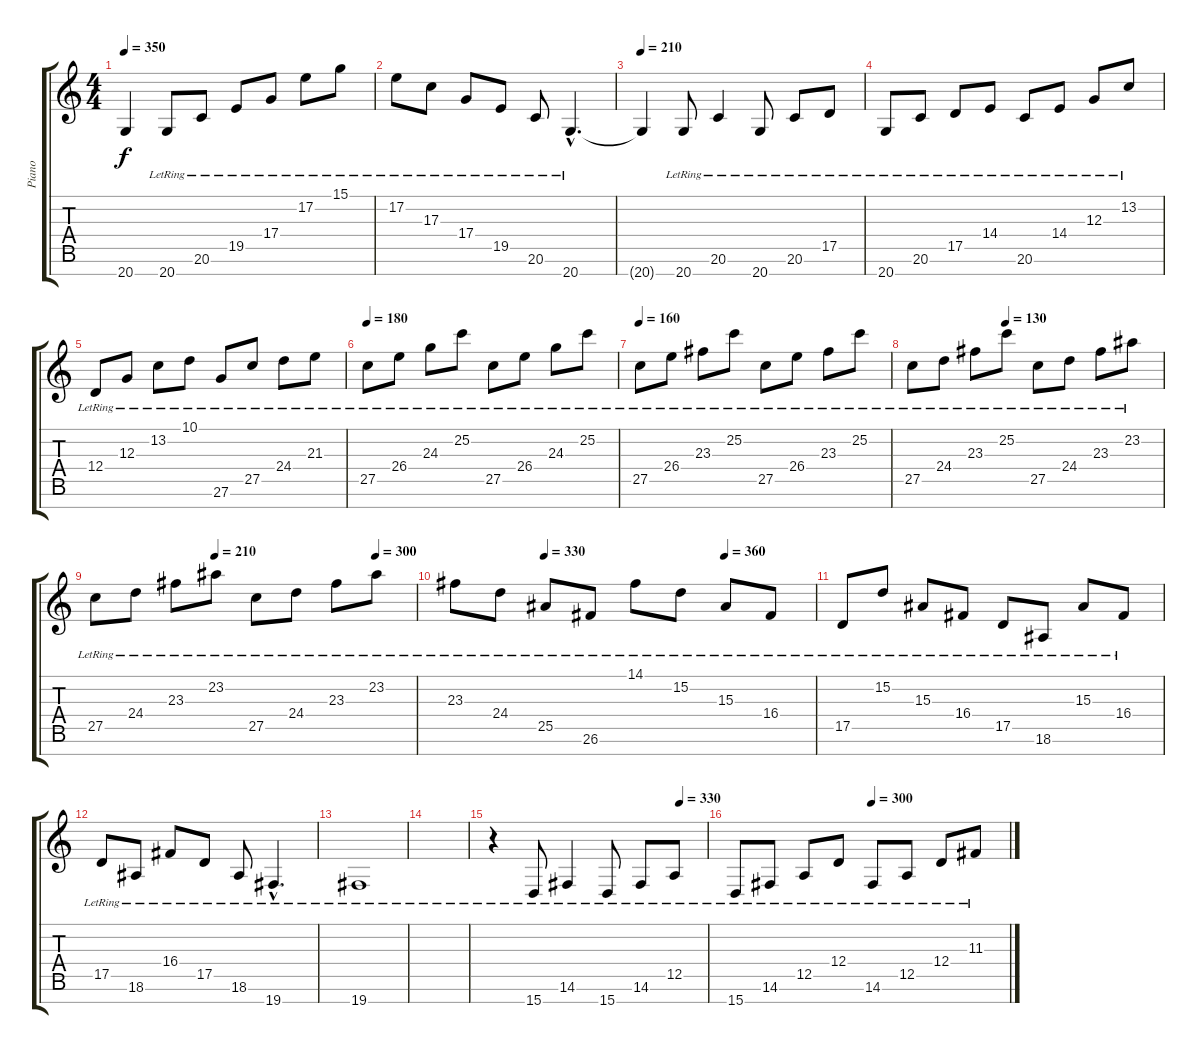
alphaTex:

\track ("Piano" "Piano") {instrument acousticgrandpiano}
\staff {score tabs}
\tuning (E4 B3 G3 D3 A2 E2 B1) {hide}
\ts (4 4)
\tempo 350
\clef g2
\ks c
20.7{t}.4{dy f} 20.7{lr}.8 20.6{lr}.8 19.5{lr}.8 17.4{lr}.8 17.2{lr}.8 15.1{lr}.8 |
17.2{lr}.8 17.3{lr}.8 17.4{lr}.8 19.5{lr}.8 20.6{lr}.8 20.7{hac lr}.4{d} |
\tempo 210
20.7{t}.4 20.7{lr}.8 20.6{lr}.4 20.7{lr}.8 20.6{lr}.8 17.5{lr}.8 |
20.7{lr}.8 20.6{lr}.8 17.5{lr}.8 14.4{lr}.8 20.6{lr}.8 14.4{lr}.8 12.3{lr}.8 13.2{lr}.8 |
12.4{lr}.8 12.3{lr}.8 13.2{lr}.8 10.1{lr}.8 27.6{lr}.8 27.5{lr}.8 24.4{lr}.8 21.3{lr}.8 |
\tempo 180
27.5{lr}.8 26.4{lr}.8 24.3{lr}.8 25.2{lr}.8 27.5{lr}.8 26.4{lr}.8 24.3{lr}.8 25.2{lr}.8 |
\tempo 160
27.5{lr}.8 26.4{lr}.8 23.3{lr}.8 25.2{lr}.8 27.5{lr}.8 26.4{lr}.8 23.3{lr}.8 25.2{lr}.8 |
\tempo (130 0.375)
27.5{lr}.8 24.4{lr}.8 23.3{lr}.8 25.2{lr}.8 27.5{lr}.8 24.4{lr}.8 23.3{lr}.8 23.2{lr}.8 |
\tempo (210 0.375)
\tempo (300 0.875)
27.5{lr}.8 24.4{lr}.8 23.3{lr}.8 23.2{lr}.8 27.5{lr}.8 24.4{lr}.8 23.3{lr}.8 23.2{lr}.8 |
\tempo (330 0.25)
\tempo (360 0.75)
23.3{lr}.8 24.4{lr}.8 25.5{lr}.8 26.6{lr}.8 14.1{lr}.8 15.2{lr}.8 15.3{lr}.8 16.4{lr}.8 |
17.5{lr}.8 15.2{lr}.8 15.3{lr}.8 16.4{lr}.8 17.5{lr}.8 18.6{lr}.8 15.3{lr}.8 16.4{lr}.8 |
17.5{lr}.8 18.6{lr}.8 16.4{lr}.8 17.5{lr}.8 18.6{lr}.8 19.7{hac lr}.4{d} |
19.7{lr}.1 |
|
\tempo (330 0.875)
r.4 15.7{lr}.8 14.6{lr}.4 15.7{lr}.8 14.6{lr}.8 12.5{lr}.8 |
\tempo (300 0.5)
15.7{lr}.8 14.6{lr}.8 12.5{lr}.8 12.4{lr}.8 14.6{lr}.8 12.5{lr}.8 12.4{lr}.8 11.3{lr}.8
